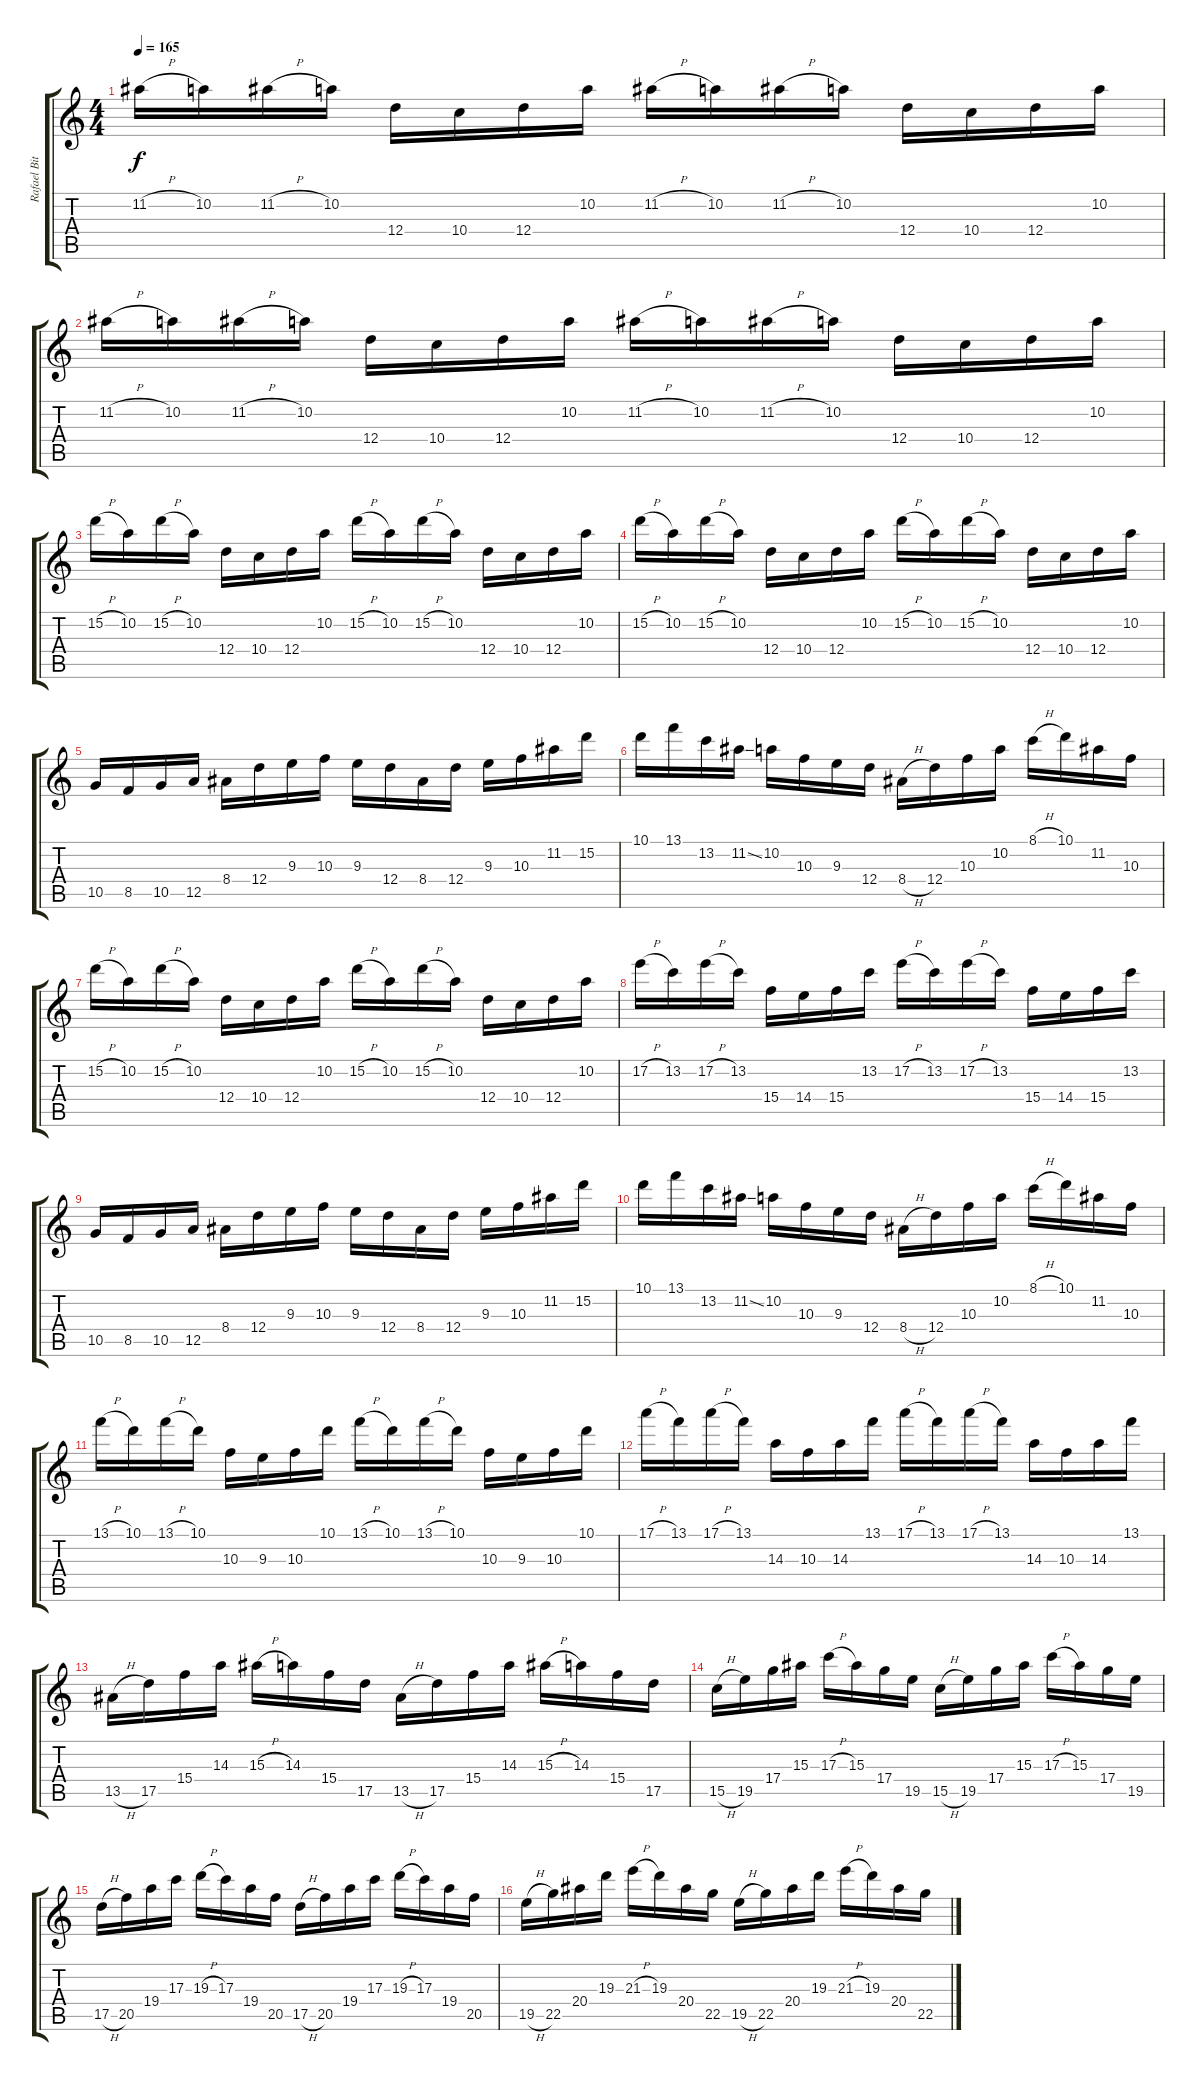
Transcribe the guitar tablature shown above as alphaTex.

\track ("Rafael Bittencourt" "Rafael Bit") {instrument distortionguitar}
\staff {score tabs}
\tuning (E4 B3 G3 D3 A2 D2) {hide}
\ts (4 4)
\tempo 165
\clef g2
\ks c
11.2{h}.16{dy f} 10.2.16 11.2{h}.16 10.2.16 12.4.16 10.4.16 12.4.16 10.2.16 11.2{h}.16 10.2.16 11.2{h}.16 10.2.16 12.4.16 10.4.16 12.4.16 10.2.16 |
11.2{h}.16 10.2.16 11.2{h}.16 10.2.16 12.4.16 10.4.16 12.4.16 10.2.16 11.2{h}.16 10.2.16 11.2{h}.16 10.2.16 12.4.16 10.4.16 12.4.16 10.2.16 |
15.2{h}.16 10.2.16 15.2{h}.16 10.2.16 12.4.16 10.4.16 12.4.16 10.2.16 15.2{h}.16 10.2.16 15.2{h}.16 10.2.16 12.4.16 10.4.16 12.4.16 10.2.16 |
15.2{h}.16 10.2.16 15.2{h}.16 10.2.16 12.4.16 10.4.16 12.4.16 10.2.16 15.2{h}.16 10.2.16 15.2{h}.16 10.2.16 12.4.16 10.4.16 12.4.16 10.2.16 |
10.5.16 8.5.16 10.5.16 12.5.16 8.4.16 12.4.16 9.3.16 10.3.16 9.3.16 12.4.16 8.4.16 12.4.16 9.3.16 10.3.16 11.2.16 15.2.16 |
10.1.16 13.1.16 13.2.16 11.2{ss}.16 10.2.16 10.3.16 9.3.16 12.4.16 8.4{h}.16 12.4.16 10.3.16 10.2.16 8.1{h}.16 10.1.16 11.2.16 10.3.16 |
15.2{h}.16 10.2.16 15.2{h}.16 10.2.16 12.4.16 10.4.16 12.4.16 10.2.16 15.2{h}.16 10.2.16 15.2{h}.16 10.2.16 12.4.16 10.4.16 12.4.16 10.2.16 |
17.2{h}.16 13.2.16 17.2{h}.16 13.2.16 15.4.16 14.4.16 15.4.16 13.2.16 17.2{h}.16 13.2.16 17.2{h}.16 13.2.16 15.4.16 14.4.16 15.4.16 13.2.16 |
10.5.16 8.5.16 10.5.16 12.5.16 8.4.16 12.4.16 9.3.16 10.3.16 9.3.16 12.4.16 8.4.16 12.4.16 9.3.16 10.3.16 11.2.16 15.2.16 |
10.1.16 13.1.16 13.2.16 11.2{ss}.16 10.2.16 10.3.16 9.3.16 12.4.16 8.4{h}.16 12.4.16 10.3.16 10.2.16 8.1{h}.16 10.1.16 11.2.16 10.3.16 |
13.1{h}.16 10.1.16 13.1{h}.16 10.1.16 10.3.16 9.3.16 10.3.16 10.1.16 13.1{h}.16 10.1.16 13.1{h}.16 10.1.16 10.3.16 9.3.16 10.3.16 10.1.16 |
17.1{h}.16 13.1.16 17.1{h}.16 13.1.16 14.3.16 10.3.16 14.3.16 13.1.16 17.1{h}.16 13.1.16 17.1{h}.16 13.1.16 14.3.16 10.3.16 14.3.16 13.1.16 |
13.5{h}.16 17.5.16 15.4.16 14.3.16 15.3{h}.16 14.3.16 15.4.16 17.5.16 13.5{h}.16 17.5.16 15.4.16 14.3.16 15.3{h}.16 14.3.16 15.4.16 17.5.16 |
15.5{h}.16 19.5.16 17.4.16 15.3.16 17.3{h}.16 15.3.16 17.4.16 19.5.16 15.5{h}.16 19.5.16 17.4.16 15.3.16 17.3{h}.16 15.3.16 17.4.16 19.5.16 |
17.5{h}.16 20.5.16 19.4.16 17.3.16 19.3{h}.16 17.3.16 19.4.16 20.5.16 17.5{h}.16 20.5.16 19.4.16 17.3.16 19.3{h}.16 17.3.16 19.4.16 20.5.16 |
19.5{h}.16 22.5.16 20.4.16 19.3.16 21.3{h}.16 19.3.16 20.4.16 22.5.16 19.5{h}.16 22.5.16 20.4.16 19.3.16 21.3{h}.16 19.3.16 20.4.16 22.5.16
